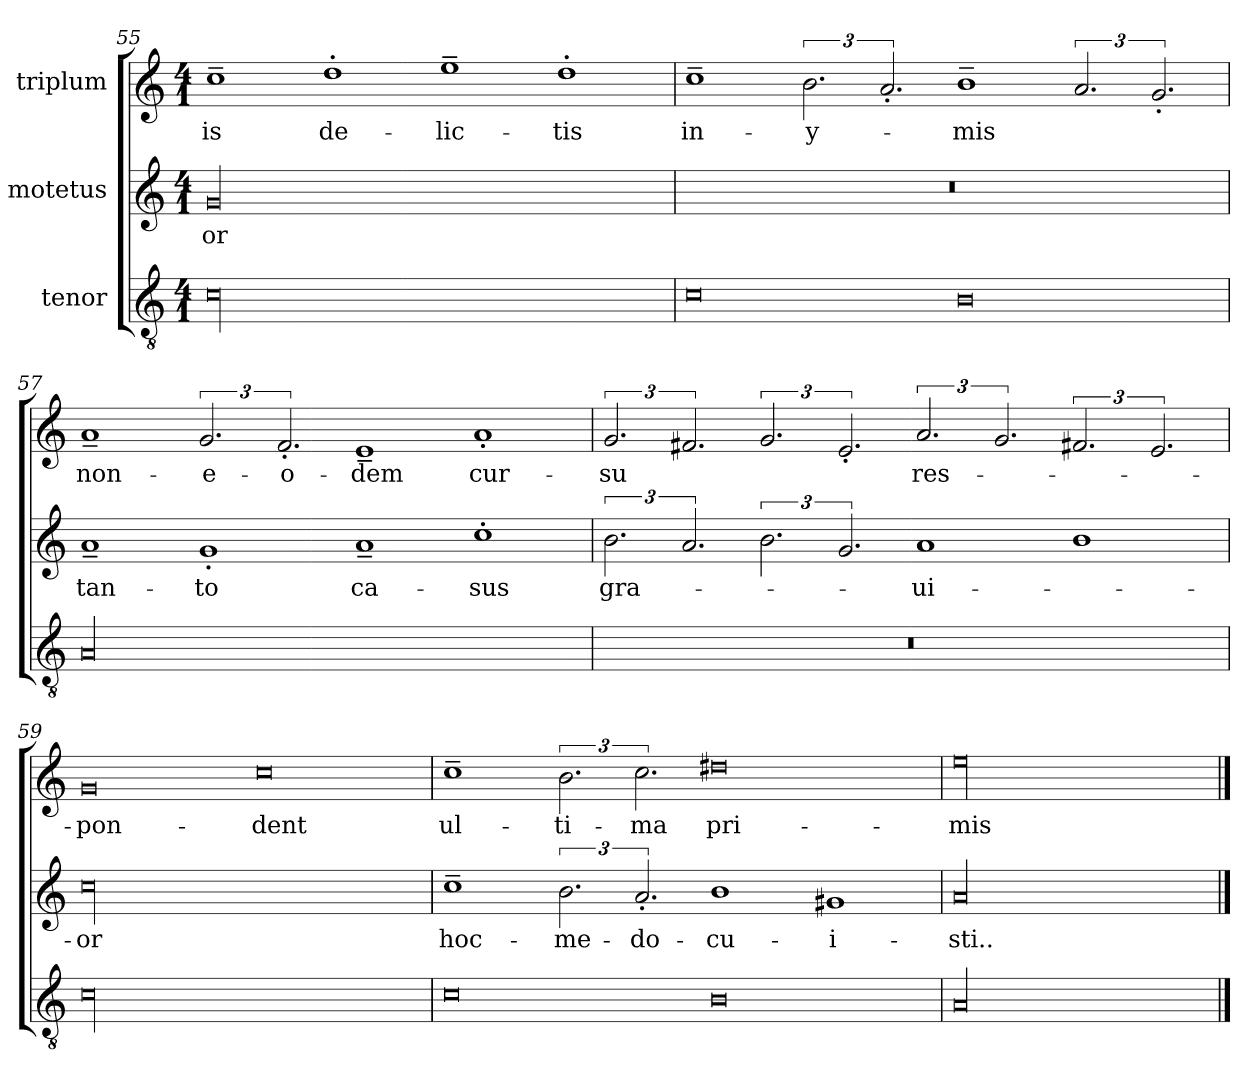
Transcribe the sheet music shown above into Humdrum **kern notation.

**kern	**kern	**text	**kern	**text
*part3	*part2	*part2	*part1	*part1
*staff3	*staff2	*staff2	*staff1	*staff1
*I"tenor	*I"motetus	*	*I"triplum	*
*clefGv2	*clefG2	*	*clefG2	*
*k[]	*k[]	*	*k[]	*
*C:	*C:	*	*C:	*
*M4/1	*M4/1	*	*M4/1	*
=55	=55	=55	=55	=55
00c\	00g/	-or	1cc~\	-is
.	.	.	1dd'\	de-
.	.	.	1ee~\	-lic-
.	.	.	1dd'\	-tis
!!LO:PB:g=z
=56	=56	=56	=56	=56
0c\	00r	.	1cc~\	in-
.	.	.	3.b\	y-
.	.	.	3.a'/	.
0B\	.	.	1b~\	-mis
.	.	.	3.a/	.
.	.	.	3.g'/	.
=57	=57	=57	=57	=57
00A/	1a~/	tan-	1a~/	non-
.	1g'/	-to	3.g/	e-
.	.	.	3.f'/	-o-
.	1a~/	ca-	1e~/	-dem
.	1cc'\	-sus	1a'/	cur-
=58	=58	=58	=58	=58
00r	3.b\	gra-	3.g/	-su
.	3.a/	.	3.f#X/	.
.	3.b\	.	3.g/	.
.	3.g/	.	3.e'/	.
.	1a/	-ui-	3.a/	res-
.	.	.	3.g/	.
.	1b\	.	3.f#X/	.
.	.	.	3.e/	.
=59	=59	=59	=59	=59
00c\	00cc\	-or	0g/	-pon-
.	.	.	0cc\	-dent
=60	=60	=60	=60	=60
0c\	1cc~\	hoc-	1cc~\	ul-
.	3.b\	me-	3.b\	-ti-
.	3.a'/	do-	3.cc\	-ma
0B\	1b\	-cu-	0dd#X\	pri-
.	1g#X/	-i-	.	.
=61	=61	=61	=61	=61
00A/	00a/	-sti..	00ee\	-mis
==	==	==	==	==
*-	*-	*-	*-	*-
